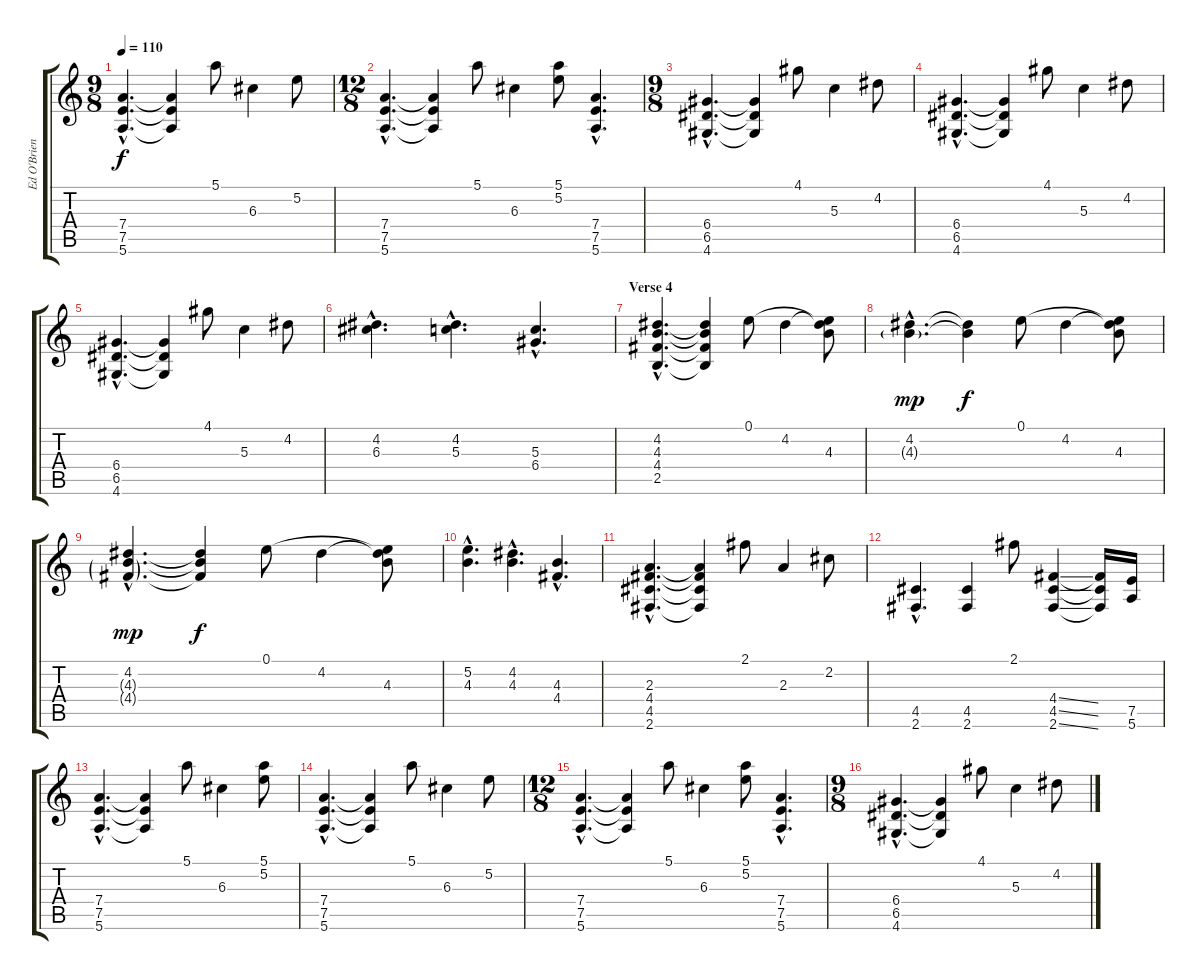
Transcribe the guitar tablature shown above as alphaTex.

\track ("Ed O'Brien - Guitar" "Ed O'Brien") {instrument electricguitarjazz}
\staff {score tabs}
\tuning (E4 B3 G3 D3 A2 E2) {hide}
\ts (9 8)
\tempo 110
\clef g2
\ks c
(7.4{hac} 7.5{hac} 5.6{hac}).4{d dy f} (7.4{t} 7.5{t} 5.6{t}).4 5.1.8 6.3.4 5.2.8 |
\ts (12 8)
(7.4{hac} 7.5{hac} 5.6{hac}).4{d} (7.4{t} 7.5{t} 5.6{t}).4 5.1.8 6.3.4 (5.1 5.2).8 (7.4{hac} 7.5{hac} 5.6{hac}).4{d} |
\ts (9 8)
(6.4{hac} 6.5{hac} 4.6{hac}).4{d} (6.4{t} 6.5{t} 4.6{t}).4 4.1.8 5.3.4 4.2.8 |
(6.4{hac} 6.5{hac} 4.6{hac}).4{d} (6.4{t} 6.5{t} 4.6{t}).4 4.1.8 5.3.4 4.2.8 |
(6.4{hac} 6.5{hac} 4.6{hac}).4{d} (6.4{t} 6.5{t} 4.6{t}).4 4.1.8 5.3.4 4.2.8 |
(4.2{hac} 6.3{hac}).4{d} (4.2{hac} 5.3{hac}).4{d} (5.3{hac} 6.4{hac}).4{d} |
\section ("" "Verse 4")
(4.2{hac} 4.3{hac} 4.4{hac} 2.5{hac}).4{d} (4.2{t} 4.3{t} 4.4{t} 2.5{t}).4 0.1.8 4.2.4 (0.1{t} 4.2{t} 4.3).8 |
(4.2{hac} 4.3{g hac}).4{d dy mp} (4.2{t} 4.3{t}).4{dy f} 0.1.8 4.2.4 (0.1{t} 4.2{t} 4.3).8 |
(4.2{hac} 4.3{g hac} 4.4{g hac}).4{d dy mp} (4.2{t} 4.3{t} 4.4{t}).4{dy f} 0.1.8 4.2.4 (0.1{t} 4.2{t} 4.3).8 |
(5.2{hac} 4.3{hac}).4{d} (4.2{hac} 4.3{hac}).4{d} (4.3{hac} 4.4{hac}).4{d} |
(2.3{hac} 4.4{hac} 4.5{hac} 2.6{hac}).4{d} (2.3{t} 4.4{t} 4.5{t} 2.6{t}).4 2.1.8 2.3.4 2.2.8 |
(4.5{hac} 2.6{hac}).4{d} (4.5 2.6).4 2.1.8 (4.4{ss} 4.5{ss} 2.6{ss}).4 (4.4{t} 4.5{t} 2.6{t}).16 (7.5 5.6).16 |
(7.4{hac} 7.5{hac} 5.6{hac}).4{d} (7.4{t} 7.5{t} 5.6{t}).4 5.1.8 6.3.4 (5.1 5.2).8 |
(7.4{hac} 7.5{hac} 5.6{hac}).4{d} (7.4{t} 7.5{t} 5.6{t}).4 5.1.8 6.3.4 5.2.8 |
\ts (12 8)
(7.4{hac} 7.5{hac} 5.6{hac}).4{d} (7.4{t} 7.5{t} 5.6{t}).4 5.1.8 6.3.4 (5.1 5.2).8 (7.4{hac} 7.5{hac} 5.6{hac}).4{d} |
\ts (9 8)
(6.4{hac} 6.5{hac} 4.6{hac}).4{d} (6.4{t} 6.5{t} 4.6{t}).4 4.1.8 5.3.4 4.2.8
